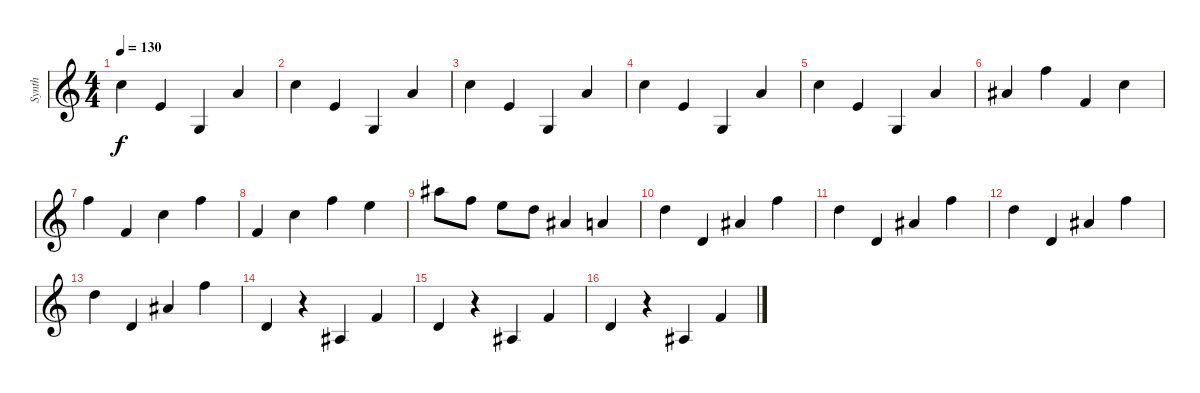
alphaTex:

\track ("Synth" "Synth") {instrument stringensemble1}
\staff {score}
\tuning (E4 B3 G3 D3 A2 E2) {hide}
\ts (4 4)
\tempo 130
\clef g2
\ks c
8.1.4{dy f} 0.1.4 0.3.4 5.1.4 |
8.1.4 0.1.4 0.3.4 5.1.4 |
8.1.4 0.1.4 0.3.4 5.1.4 |
8.1.4 0.1.4 0.3.4 5.1.4 |
8.1.4 0.1.4 0.3.4 5.1.4 |
6.1.4 13.1.4 10.3.4 8.1.4 |
13.1.4 10.3.4 8.1.4 13.1.4 |
10.3.4 8.1.4 13.1.4 12.1.4 |
18.1.8 18.2.8 17.2.8 15.2.8 15.3.4 14.3.4 |
15.2.4 12.4.4 11.2.4 13.1.4 |
10.1.4 12.4.4 11.2.4 13.1.4 |
10.1.4 12.4.4 11.2.4 13.1.4 |
10.1.4 12.4.4 11.2.4 13.1.4 |
12.4.4 r.4 13.5.4 10.3.4 |
12.4.4 r.4 13.5.4 10.3.4 |
12.4.4 r.4 13.5.4 10.3.4
